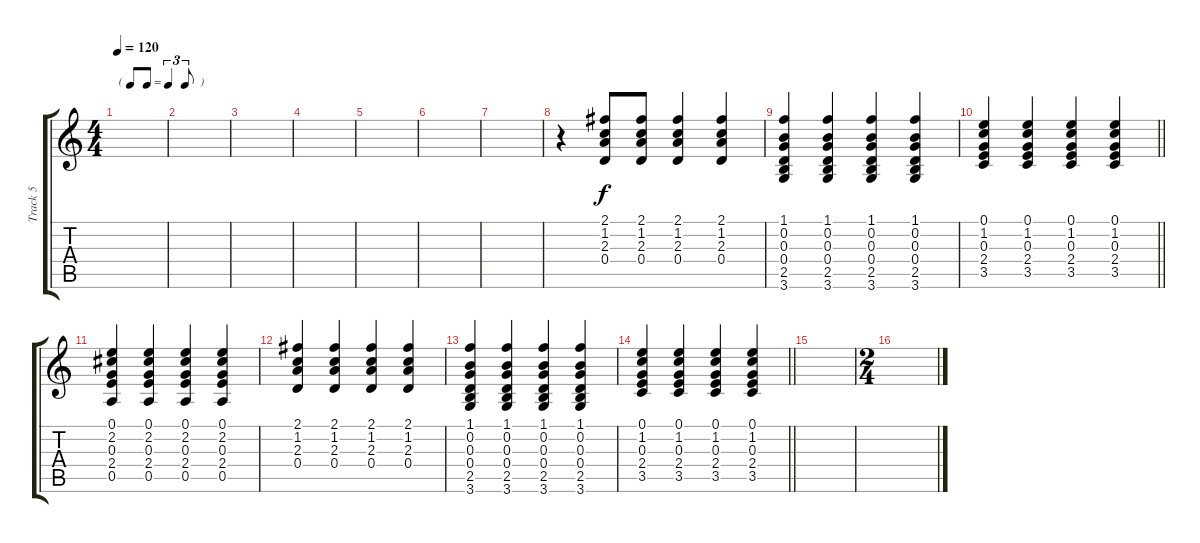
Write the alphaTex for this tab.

\track ("Track 5" "Track 5") {instrument acousticguitarsteel}
\staff {score tabs}
\tuning (E4 B3 G3 D3 A2 E2) {hide}
\ts (4 4)
\tf triplet8th
\tempo 120
\clef g2
\ks c
|
|
|
|
|
|
|
r.4 (2.1 1.2 2.3 0.4).8 (2.1 1.2 2.3 0.4).8 (2.1 1.2 2.3 0.4).4 (2.1 1.2 2.3 0.4).4 |
(1.1 0.2 0.3 0.4 2.5 3.6).4 (1.1 0.2 0.3 0.4 2.5 3.6).4 (1.1 0.2 0.3 0.4 2.5 3.6).4 (1.1 0.2 0.3 0.4 2.5 3.6).4 |
\barLineRight lightlight
(0.1 1.2 0.3 2.4 3.5).4 (0.1 1.2 0.3 2.4 3.5).4 (0.1 1.2 0.3 2.4 3.5).4 (0.1 1.2 0.3 2.4 3.5).4 |
(0.1 2.2 0.3 2.4 0.5).4 (0.1 2.2 0.3 2.4 0.5).4 (0.1 2.2 0.3 2.4 0.5).4 (0.1 2.2 0.3 2.4 0.5).4 |
(2.1 1.2 2.3 0.4).4 (2.1 1.2 2.3 0.4).4 (2.1 1.2 2.3 0.4).4 (2.1 1.2 2.3 0.4).4 |
(1.1 0.2 0.3 0.4 2.5 3.6).4 (1.1 0.2 0.3 0.4 2.5 3.6).4 (1.1 0.2 0.3 0.4 2.5 3.6).4 (1.1 0.2 0.3 0.4 2.5 3.6).4 |
\barLineRight lightlight
(0.1 1.2 0.3 2.4 3.5).4 (0.1 1.2 0.3 2.4 3.5).4 (0.1 1.2 0.3 2.4 3.5).4 (0.1 1.2 0.3 2.4 3.5).4 |
|
\ts (2 4)
